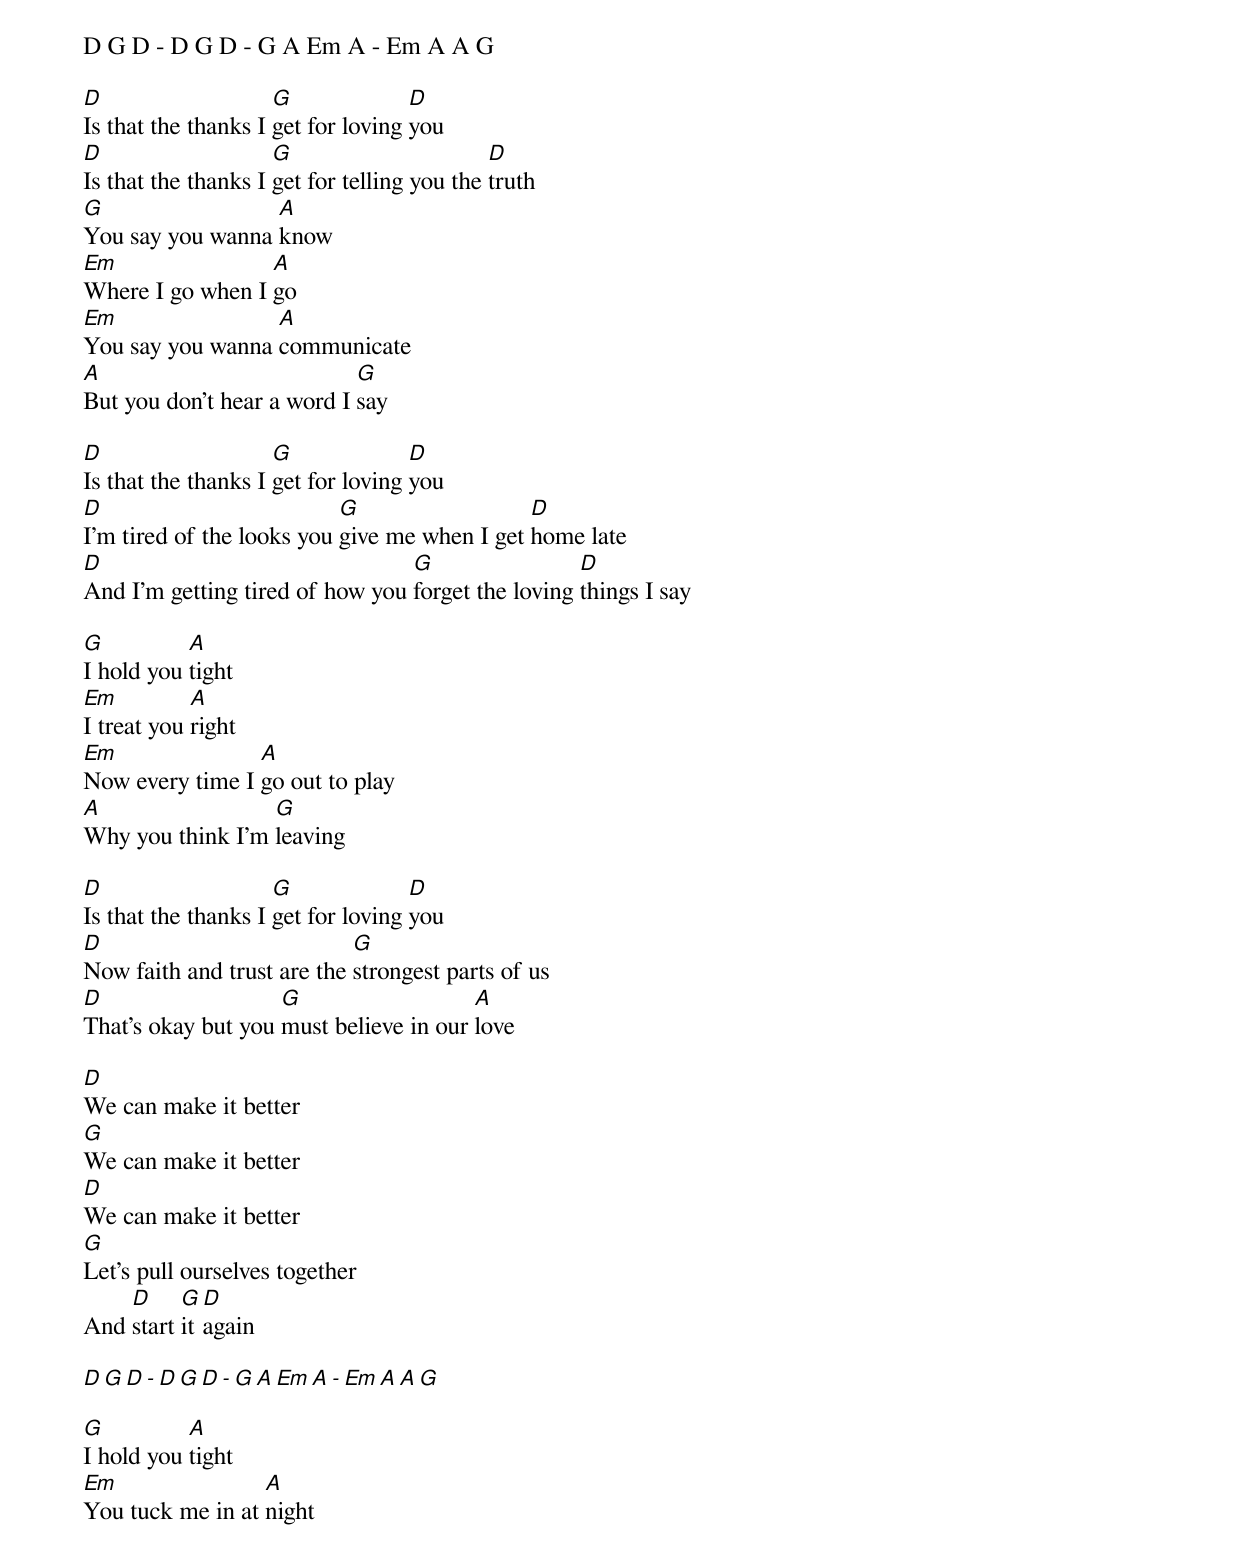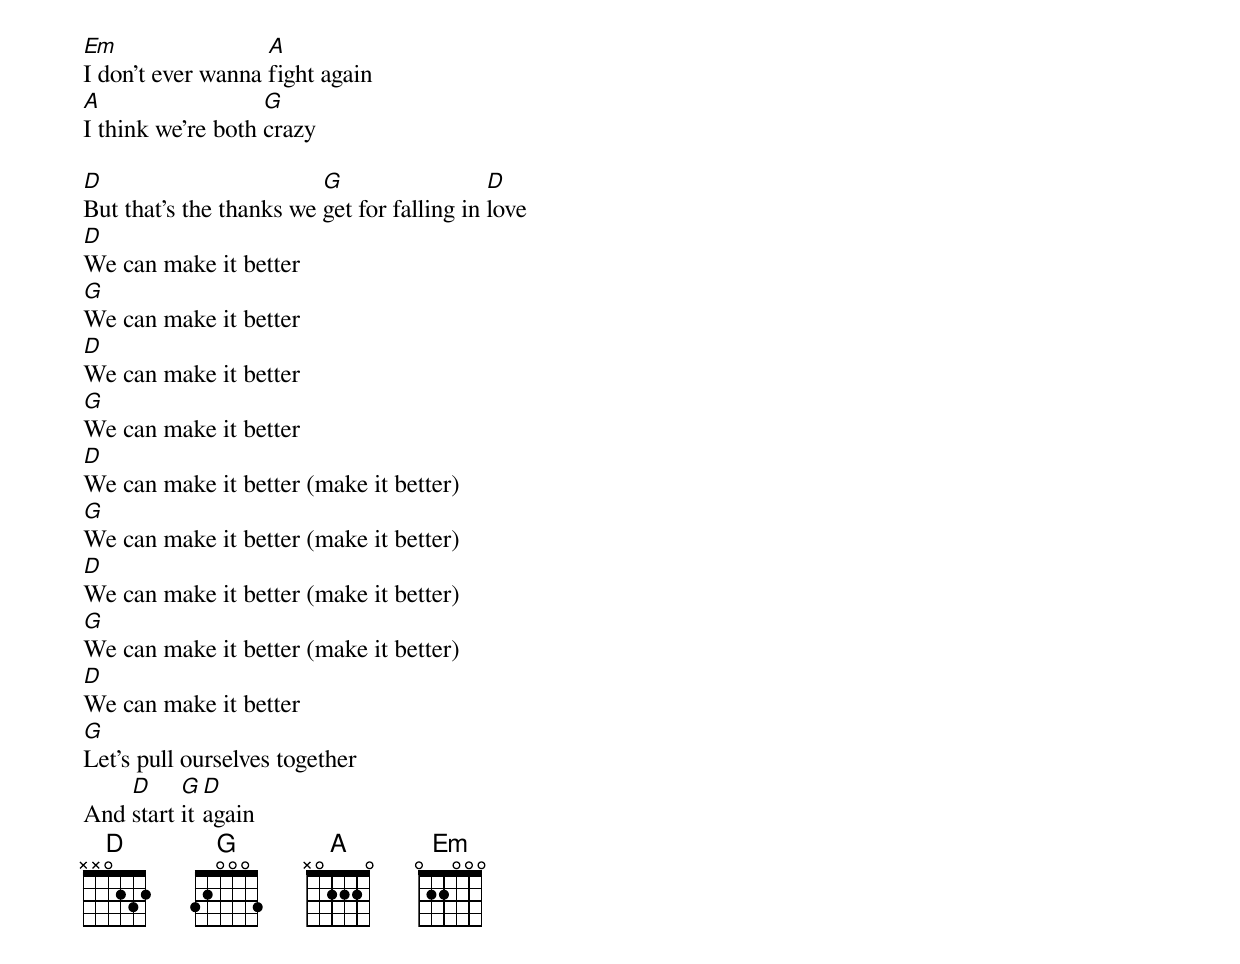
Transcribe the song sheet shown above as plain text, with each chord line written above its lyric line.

D G D - D G D - G A Em A - Em A A G

D                    G              D
Is that the thanks I get for loving you
D                    G                       D
Is that the thanks I get for telling you the truth
G                 A
You say you wanna know
Em                A
Where I go when I go
Em                A
You say you wanna communicate
A                           G
But you don't hear a word I say

D                    G              D
Is that the thanks I get for loving you
D                          G                  D
I'm tired of the looks you give me when I get home late
D                                G                 D
And I'm getting tired of how you forget the loving things I say

G          A
I hold you tight
Em          A
I treat you right
Em               A
Now every time I go out to play
A                 G
Why you think I'm leaving

D                    G              D
Is that the thanks I get for loving you
D                           G
Now faith and trust are the strongest parts of us
D                   G                   A
That's okay but you must believe in our love

D
We can make it better
G
We can make it better
D
We can make it better
G
Let's pull ourselves together
    D     G  D
And start it again

D G D - D G D - G A Em A - Em A A G

G          A
I hold you tight
Em                A
You tuck me in at night
Em                 A
I don't ever wanna fight again
A                  G
I think we're both crazy

D                        G                  D
But that's the thanks we get for falling in love
D
We can make it better
G
We can make it better
D
We can make it better
G
We can make it better
D
We can make it better (make it better)
G
We can make it better (make it better)
D
We can make it better (make it better)
G
We can make it better (make it better)
D
We can make it better
G
Let's pull ourselves together
    D     G  D
And start it again
